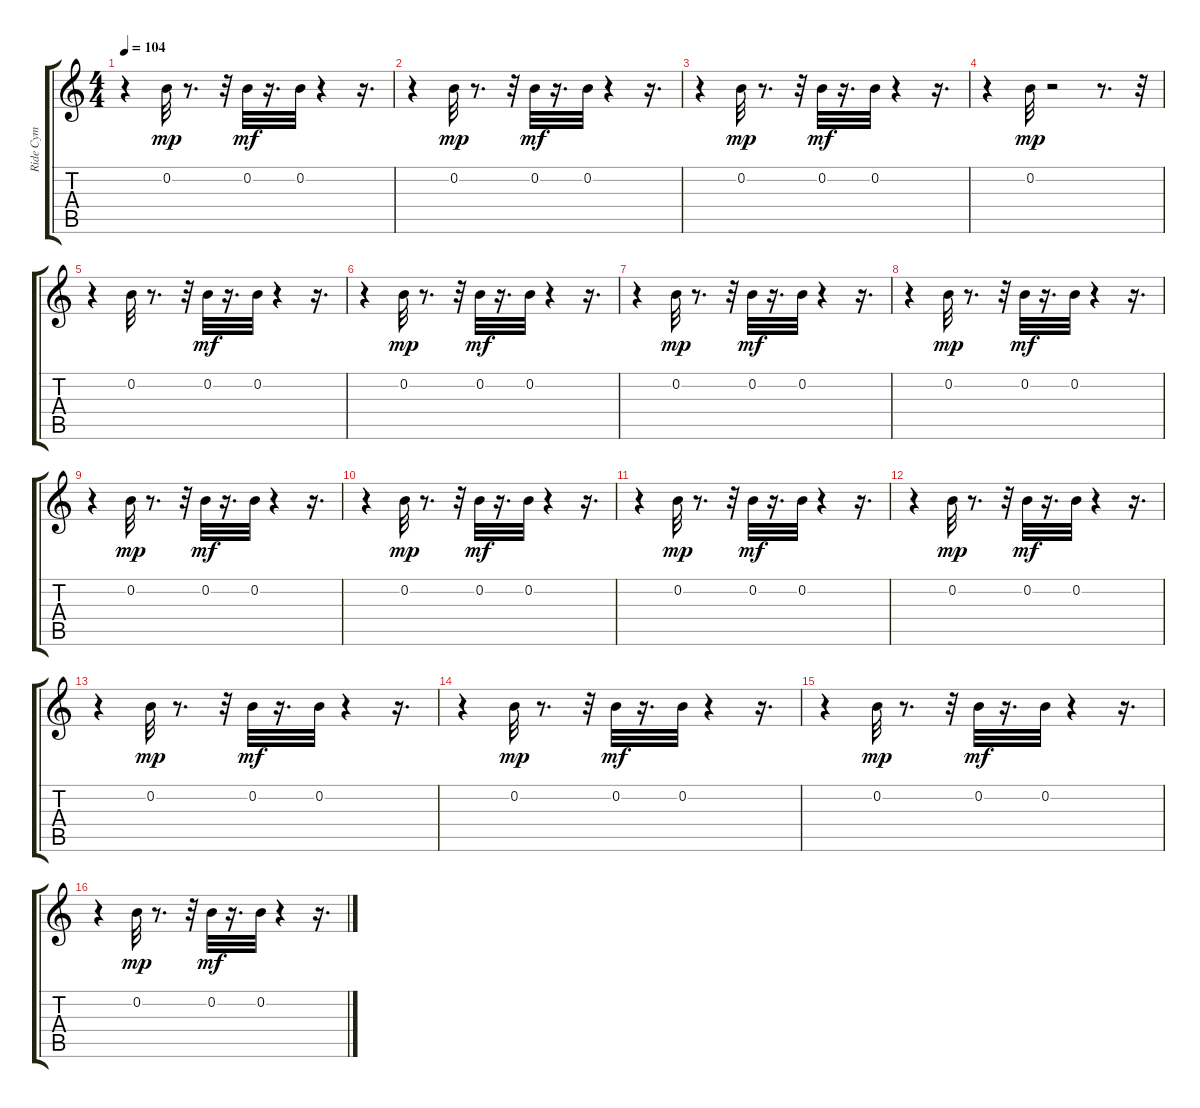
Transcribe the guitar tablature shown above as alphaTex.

\track ("  Ride Cymbal2" "  Ride Cym") {instrument acousticguitarsteel}
\staff {score tabs}
\tuning (E4 B3 G3 D3 A2 E2) {hide}
\ts (4 4)
\tempo 104
\clef g2
\ks c
r.4{dy mf} 0.2.32{dy mp} r.8{d} r.32 0.2.32{dy mf} r.16{d} 0.2.32 r.4 r.16{d} |
r.4 0.2.32{dy mp} r.8{d} r.32 0.2.32{dy mf} r.16{d} 0.2.32 r.4 r.16{d} |
r.4 0.2.32{dy mp} r.8{d} r.32 0.2.32{dy mf} r.16{d} 0.2.32 r.4 r.16{d} |
r.4 0.2.32{dy mp} r.2 r.8{d} r.32 |
r.4 0.2.32 r.8{d} r.32 0.2.32{dy mf} r.16{d} 0.2.32 r.4 r.16{d} |
r.4 0.2.32{dy mp} r.8{d} r.32 0.2.32{dy mf} r.16{d} 0.2.32 r.4 r.16{d} |
r.4 0.2.32{dy mp} r.8{d} r.32 0.2.32{dy mf} r.16{d} 0.2.32 r.4 r.16{d} |
r.4 0.2.32{dy mp} r.8{d} r.32 0.2.32{dy mf} r.16{d} 0.2.32 r.4 r.16{d} |
r.4 0.2.32{dy mp} r.8{d} r.32 0.2.32{dy mf} r.16{d} 0.2.32 r.4 r.16{d} |
r.4 0.2.32{dy mp} r.8{d} r.32 0.2.32{dy mf} r.16{d} 0.2.32 r.4 r.16{d} |
r.4 0.2.32{dy mp} r.8{d} r.32 0.2.32{dy mf} r.16{d} 0.2.32 r.4 r.16{d} |
r.4 0.2.32{dy mp} r.8{d} r.32 0.2.32{dy mf} r.16{d} 0.2.32 r.4 r.16{d} |
r.4 0.2.32{dy mp} r.8{d} r.32 0.2.32{dy mf} r.16{d} 0.2.32 r.4 r.16{d} |
r.4 0.2.32{dy mp} r.8{d} r.32 0.2.32{dy mf} r.16{d} 0.2.32 r.4 r.16{d} |
r.4 0.2.32{dy mp} r.8{d} r.32 0.2.32{dy mf} r.16{d} 0.2.32 r.4 r.16{d} |
r.4 0.2.32{dy mp} r.8{d} r.32 0.2.32{dy mf} r.16{d} 0.2.32 r.4 r.16{d}
